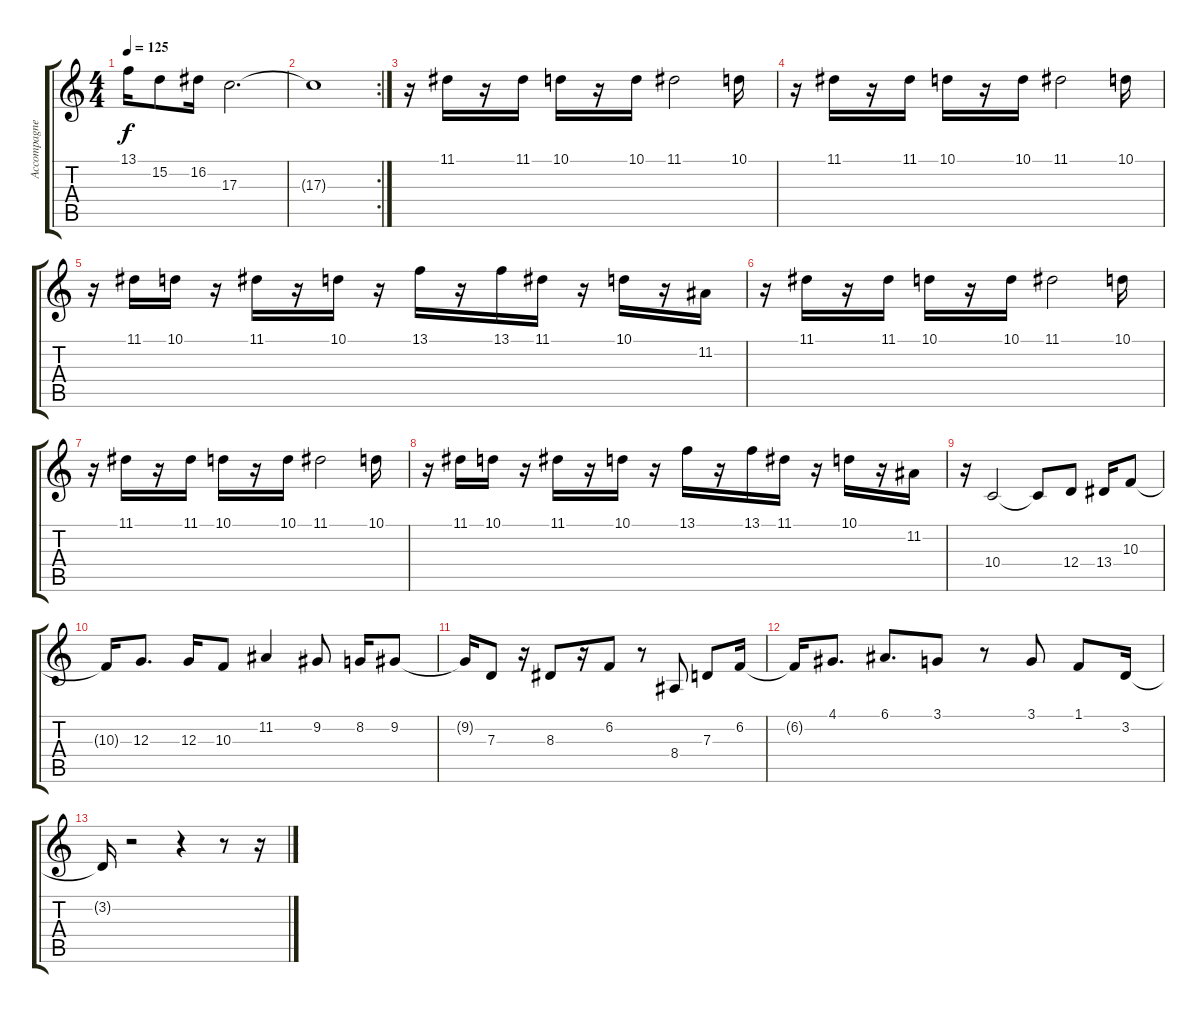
\track ("Accompagnement" "Accompagne") {instrument trumpet}
\staff {score tabs}
\tuning (E4 B3 G3 D3 A2 E2) {hide}
\ts (4 4)
\tempo 125
\clef g2
\ks c
13.1{t}.16{dy f} 15.2.8 16.2.16 17.3.2{d} |
\rc 2
17.3{t}.1 |
r.16 11.1.16 r.16 11.1.16 10.1.16 r.16 10.1.16 11.1.2 10.1.16 |
r.16 11.1.16 r.16 11.1.16 10.1.16 r.16 10.1.16 11.1.2 10.1.16 |
r.16 11.1.16 10.1.16 r.16 11.1.16 r.16 10.1.16 r.16 13.1.16 r.16 13.1.16 11.1.16 r.16 10.1.16 r.16 11.2.16 |
r.16 11.1.16 r.16 11.1.16 10.1.16 r.16 10.1.16 11.1.2 10.1.16 |
r.16 11.1.16 r.16 11.1.16 10.1.16 r.16 10.1.16 11.1.2 10.1.16 |
r.16 11.1.16 10.1.16 r.16 11.1.16 r.16 10.1.16 r.16 13.1.16 r.16 13.1.16 11.1.16 r.16 10.1.16 r.16 11.2.16 |
r.16 10.4.2{volume 11} 10.4{t}.8 12.4.8{volume 9} 13.4.16{volume 9} 10.3.8{volume 9} |
10.3{t}.16 12.3.8{d volume 8} 12.3.16{volume 8} 10.3.8{volume 8} 11.2.4{volume 7} 9.2.8{volume 6} 8.2.16{volume 6} 9.2.8{volume 6} |
9.2{t}.16 7.3.8{volume 6} r.16 8.3.8{volume 5} r.16 6.2.8{volume 4} r.8 8.4.8{volume 4} 7.3.8{volume 3} 6.2.16{volume 3} |
6.2{t}.16 4.1.8{d volume 3} 6.1.8{d volume 2} 3.1.8{volume 2} r.8 3.1.8{volume 1} 1.1.8{volume 1} 3.2.16{volume 0} |
3.2{t}.16 r.2 r.4 r.8 r.16
